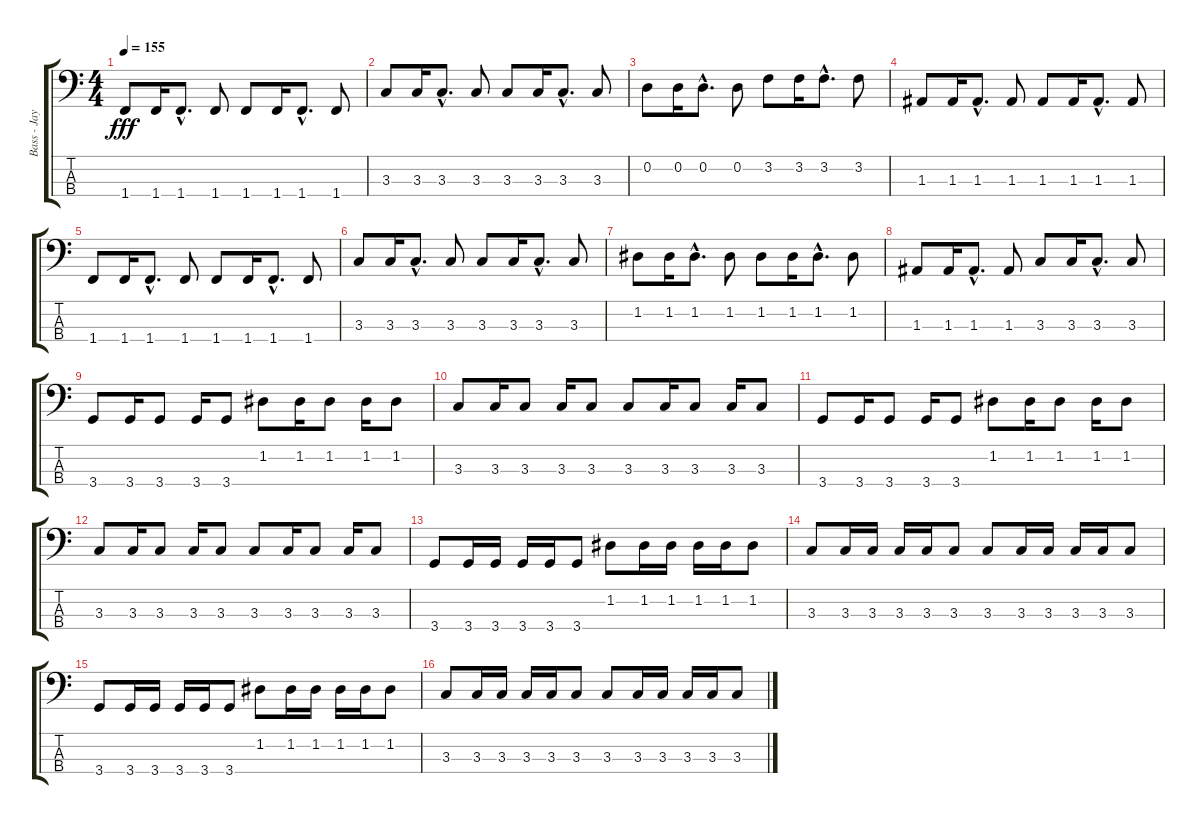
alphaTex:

\track ("Bass - Jay Bentley" "Bass - Jay") {instrument electricbasspick}
\staff {score tabs}
\tuning (G2 D2 A1 E1) {hide}
\ts (4 4)
\tempo 155
\clef f4
\ks c
1.4.8{dy fff} 1.4.16 1.4{hac}.8{d} 1.4.8 1.4.8 1.4.16 1.4{hac}.8{d} 1.4.8 |
3.3.8 3.3.16 3.3{hac}.8{d} 3.3.8 3.3.8 3.3.16 3.3{hac}.8{d} 3.3.8 |
0.2.8 0.2.16 0.2{hac}.8{d} 0.2.8 3.2.8 3.2.16 3.2{hac}.8{d} 3.2.8 |
1.3.8 1.3.16 1.3{hac}.8{d} 1.3.8 1.3.8 1.3.16 1.3{hac}.8{d} 1.3.8 |
1.4.8 1.4.16 1.4{hac}.8{d} 1.4.8 1.4.8 1.4.16 1.4{hac}.8{d} 1.4.8 |
3.3.8 3.3.16 3.3{hac}.8{d} 3.3.8 3.3.8 3.3.16 3.3{hac}.8{d} 3.3.8 |
1.2.8 1.2.16 1.2{hac}.8{d} 1.2.8 1.2.8 1.2.16 1.2{hac}.8{d} 1.2.8 |
1.3.8 1.3.16 1.3{hac}.8{d} 1.3.8 3.3.8 3.3.16 3.3{hac}.8{d} 3.3.8 |
3.4.8 3.4.16 3.4.8 3.4.16 3.4.8 1.2.8 1.2.16 1.2.8 1.2.16 1.2.8 |
3.3.8 3.3.16 3.3.8 3.3.16 3.3.8 3.3.8 3.3.16 3.3.8 3.3.16 3.3.8 |
3.4.8 3.4.16 3.4.8 3.4.16 3.4.8 1.2.8 1.2.16 1.2.8 1.2.16 1.2.8 |
3.3.8 3.3.16 3.3.8 3.3.16 3.3.8 3.3.8 3.3.16 3.3.8 3.3.16 3.3.8 |
3.4.8 3.4.16 3.4.16 3.4.16 3.4.16 3.4.8 1.2.8 1.2.16 1.2.16 1.2.16 1.2.16 1.2.8 |
3.3.8 3.3.16 3.3.16 3.3.16 3.3.16 3.3.8 3.3.8 3.3.16 3.3.16 3.3.16 3.3.16 3.3.8 |
3.4.8 3.4.16 3.4.16 3.4.16 3.4.16 3.4.8 1.2.8 1.2.16 1.2.16 1.2.16 1.2.16 1.2.8 |
3.3.8 3.3.16 3.3.16 3.3.16 3.3.16 3.3.8 3.3.8 3.3.16 3.3.16 3.3.16 3.3.16 3.3.8
